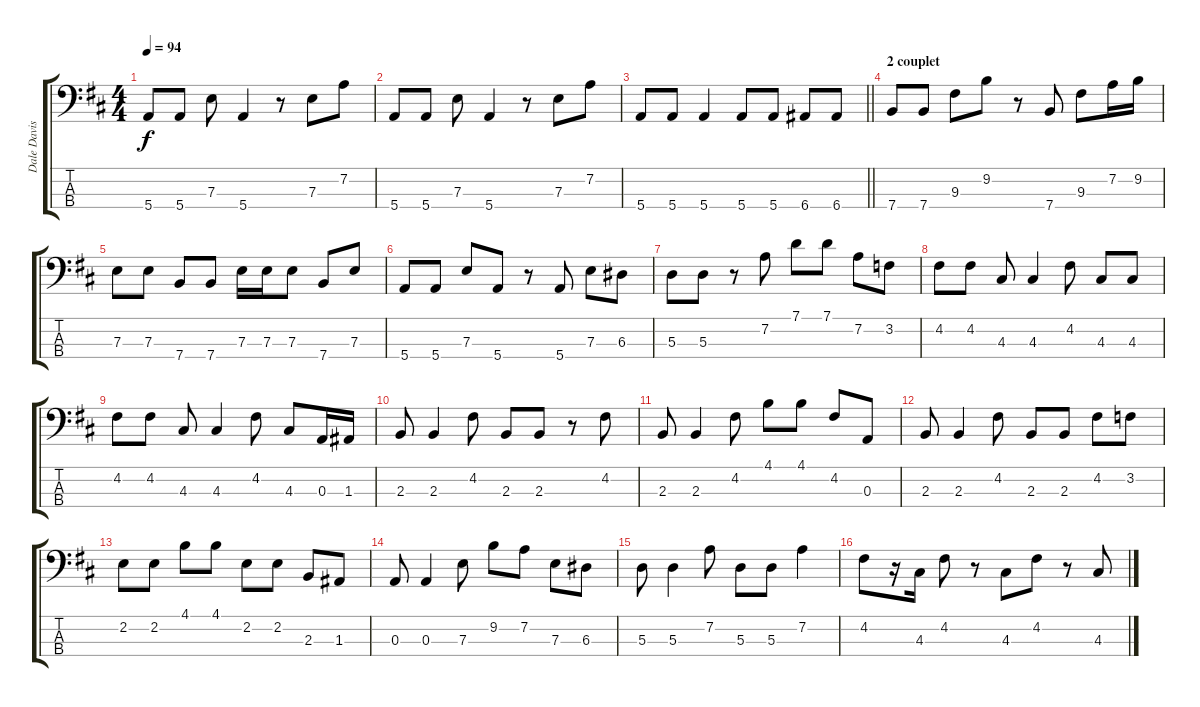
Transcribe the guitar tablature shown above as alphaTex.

\track ("Dale Davis" "Dale Davis") {instrument acousticbass}
\staff {score tabs}
\tuning (G2 D2 A1 E1) {hide}
\ts (4 4)
\tempo 94
\clef f4
\ks d
5.4.8{dy f} 5.4.8 7.3.8 5.4.4 r.8 7.3.8 7.2.8 |
5.4.8 5.4.8 7.3.8 5.4.4 r.8 7.3.8 7.2.8 |
\barLineRight lightlight
5.4.8 5.4.8 5.4.4 5.4.8 5.4.8 6.4.8 6.4.8 |
\section ("" "2 couplet")
7.4.8 7.4.8 9.3.8 9.2.8 r.8 7.4.8 9.3.8 7.2.16 9.2.16 |
7.3.8 7.3.8 7.4.8 7.4.8 7.3.16 7.3.16 7.3.8 7.4.8 7.3.8 |
5.4.8 5.4.8 7.3.8 5.4.8 r.8 5.4.8 7.3.8 6.3.8 |
5.3.8 5.3.8 r.8 7.2.8 7.1.8 7.1.8 7.2.8 3.2.8 |
4.2.8 4.2.8 4.3.8 4.3.4 4.2.8 4.3.8 4.3.8 |
4.2.8 4.2.8 4.3.8 4.3.4 4.2.8 4.3.8 0.3.16 1.3.16 |
2.3.8 2.3.4 4.2.8 2.3.8 2.3.8 r.8 4.2.8 |
2.3.8 2.3.4 4.2.8 4.1.8 4.1.8 4.2.8 0.3.8 |
2.3.8 2.3.4 4.2.8 2.3.8 2.3.8 4.2.8 3.2.8 |
2.2.8 2.2.8 4.1.8 4.1.8 2.2.8 2.2.8 2.3.8 1.3.8 |
0.3.8 0.3.4 7.3.8 9.2.8 7.2.8 7.3.8 6.3.8 |
5.3.8 5.3.4 7.2.8 5.3.8 5.3.8 7.2.4 |
4.2.8 r.16 4.3.16 4.2.8 r.8 4.3.8 4.2.8 r.8 4.3.8
